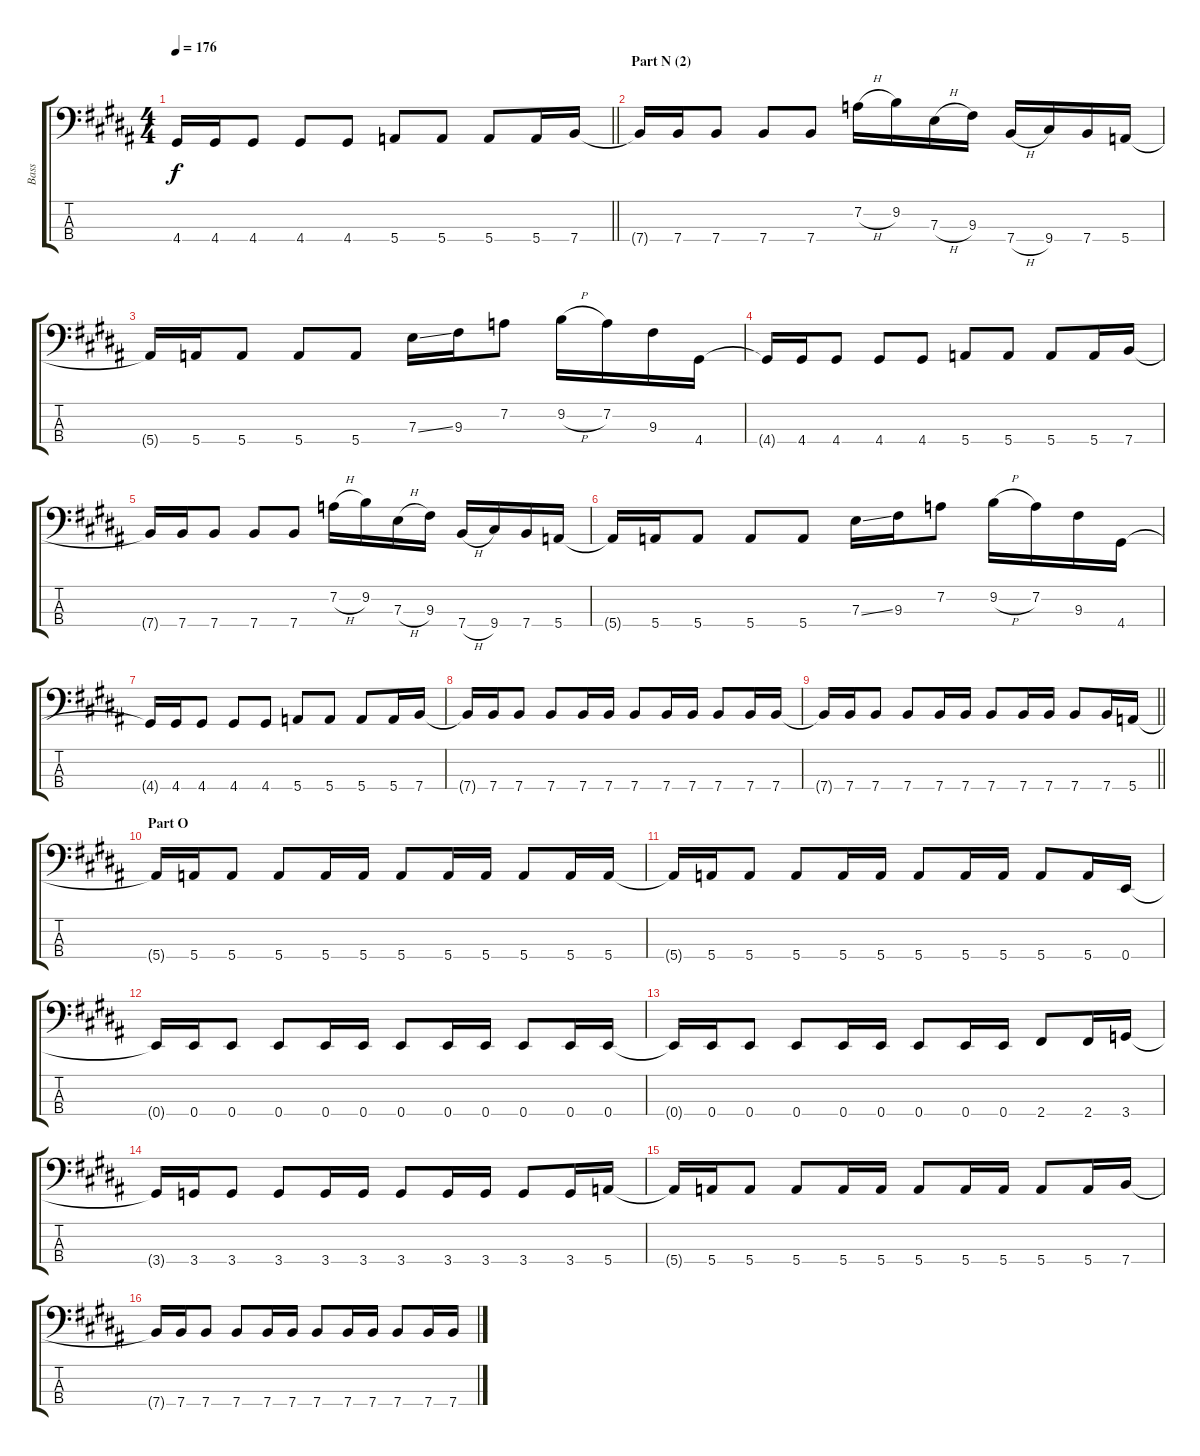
\track ("Bass" "Bass") {instrument electricbasspick}
\staff {score tabs}
\tuning (G2 D2 A1 E1) {hide}
\ts (4 4)
\tempo 176
\clef f4
\barLineRight lightlight
\ks b
4.4{t}.16{dy f} 4.4.16 4.4.8 4.4.8 4.4.8 5.4.8 5.4.8 5.4.8 5.4.16 7.4.16 |
\section ("" "Part N (2)")
7.4{t}.16 7.4.16 7.4.8 7.4.8 7.4.8 7.2{h}.16 9.2.16 7.3{h}.16 9.3.16 7.4{h}.16 9.4.16 7.4.16 5.4.16 |
5.4{t}.16 5.4.16 5.4.8 5.4.8 5.4.8 7.3{ss}.16 9.3.16 7.2.8 9.2{h}.16 7.2.16 9.3.16 4.4.16 |
4.4{t}.16 4.4.16 4.4.8 4.4.8 4.4.8 5.4.8 5.4.8 5.4.8 5.4.16 7.4.16 |
7.4{t}.16 7.4.16 7.4.8 7.4.8 7.4.8 7.2{h}.16 9.2.16 7.3{h}.16 9.3.16 7.4{h}.16 9.4.16 7.4.16 5.4.16 |
5.4{t}.16 5.4.16 5.4.8 5.4.8 5.4.8 7.3{ss}.16 9.3.16 7.2.8 9.2{h}.16 7.2.16 9.3.16 4.4.16 |
4.4{t}.16 4.4.16 4.4.8 4.4.8 4.4.8 5.4.8 5.4.8 5.4.8 5.4.16 7.4.16 |
7.4{t}.16 7.4.16 7.4.8 7.4.8 7.4.16 7.4.16 7.4.8 7.4.16 7.4.16 7.4.8 7.4.16 7.4.16 |
\barLineRight lightlight
7.4{t}.16 7.4.16 7.4.8 7.4.8 7.4.16 7.4.16 7.4.8 7.4.16 7.4.16 7.4.8 7.4.16 5.4.16 |
\section ("" "Part O")
5.4{t}.16 5.4.16 5.4.8 5.4.8 5.4.16 5.4.16 5.4.8 5.4.16 5.4.16 5.4.8 5.4.16 5.4.16 |
5.4{t}.16 5.4.16 5.4.8 5.4.8 5.4.16 5.4.16 5.4.8 5.4.16 5.4.16 5.4.8 5.4.16 0.4.16 |
0.4{t}.16 0.4.16 0.4.8 0.4.8 0.4.16 0.4.16 0.4.8 0.4.16 0.4.16 0.4.8 0.4.16 0.4.16 |
0.4{t}.16 0.4.16 0.4.8 0.4.8 0.4.16 0.4.16 0.4.8 0.4.16 0.4.16 2.4.8 2.4.16 3.4.16 |
3.4{t}.16 3.4.16 3.4.8 3.4.8 3.4.16 3.4.16 3.4.8 3.4.16 3.4.16 3.4.8 3.4.16 5.4.16 |
5.4{t}.16 5.4.16 5.4.8 5.4.8 5.4.16 5.4.16 5.4.8 5.4.16 5.4.16 5.4.8 5.4.16 7.4.16 |
7.4{t}.16 7.4.16 7.4.8 7.4.8 7.4.16 7.4.16 7.4.8 7.4.16 7.4.16 7.4.8 7.4.16 7.4.16
